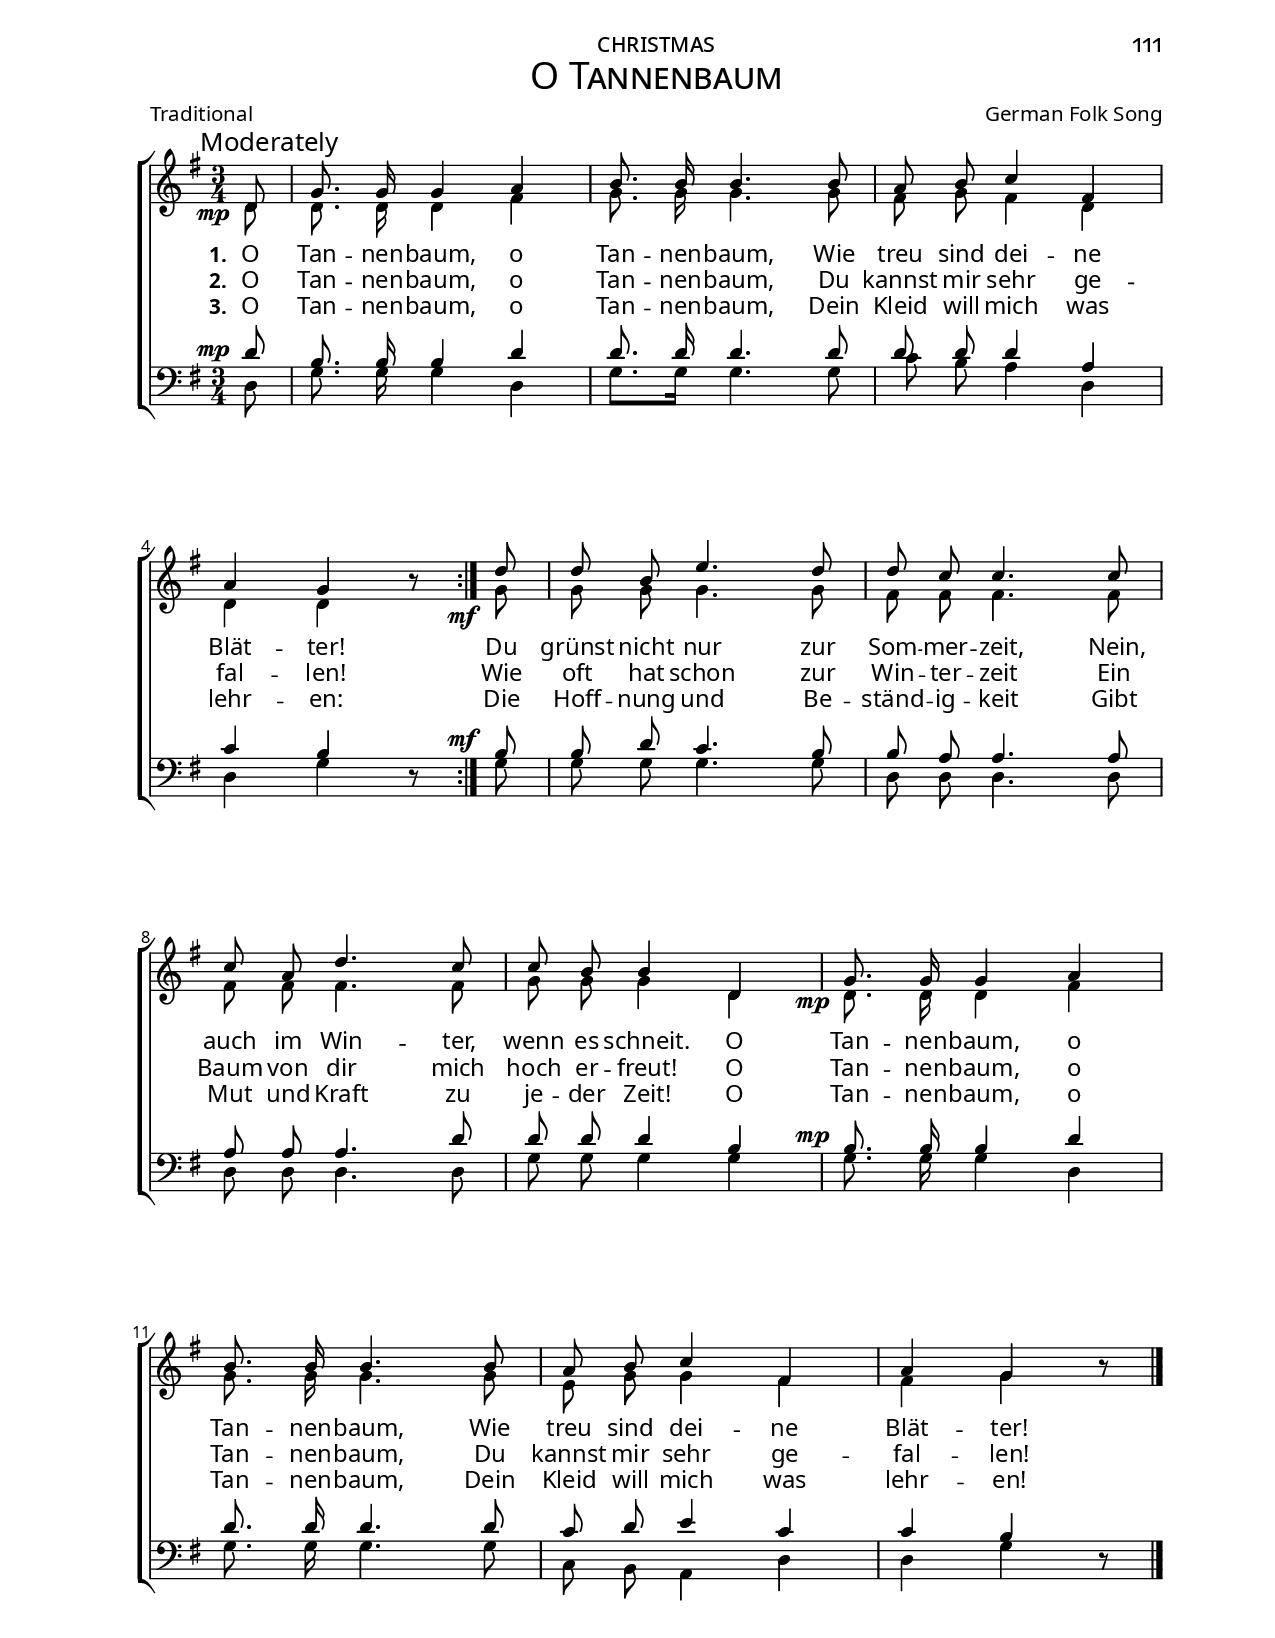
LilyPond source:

\version "2.14.2"
\include "util.ly"
\header {
  title = \markup{\override #'(font-name . "Garamond Premr Pro Smbd Subh"){ \abs-fontsize #18 \smallCapsOldStyle"O Tannenbaum"}}
  poet = \markup\oldStyleNum"Traditional"
  composer = \markup\oldStyleNum"German Folk Song"
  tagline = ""
}
\paper {
  paper-height = 11\in
  paper-width = 8.5\in
  indent = 0\in
  %system-system-spacing = #'((basic-distance . 10) (padding . 0))
  %system-system-spacing =
  %  #'((basic-distance . 0)
  %     (minimum-distance . 0)
  %     (padding . -0.35)
  %     (stretchability . 100))
  ragged-last-bottom = ##f
  ragged-bottom = ##f
  two-sided = ##t
  inner-margin = 1\in
  outer-margin = 0.75\in
  top-margin = 0.26\in
  bottom-margin = 0.25\in
  first-page-number = #111
  print-first-page-number = ##t
  headerLine = \markup{ \smallCapsOldStyle"christmas"}
  oddHeaderMarkup = \markup\fill-line{
     \abs-fontsize #12.5
     \combine 
        \fill-line{"" \on-the-fly #print-page-number-check-first
        \oldStylePageNum""
        }
        \fill-line{\headerLine}
  }
  evenHeaderMarkup = \markup {
     \abs-fontsize #12.5
     \combine
        \on-the-fly #print-page-number-check-first
        \oldStylePageNum""
        \fill-line{\headerLine}
  }
}
#(set-global-staff-size 18) \paper{ #(define fonts (make-pango-font-tree "Garamond Premr Pro" "Garamond Premr Pro" "Garamond Premr Pro" (/ 18 20))) }
global = {
  \key g \major
  \time 3/4
  \override DynamicLineSpanner #'staff-padding = #0.0
  \override DynamicLineSpanner #'Y-extent = #'(1 . 1)
  \override DynamicText #'X-offset = #-5
}

sopMusic = \relative c' {
  \once \override Score.RehearsalMark #'self-alignment-X = #LEFT
  \mark "Moderately"
  \partial 8 d8_\mp |
  g8.\noBeam g16 g4 a |
  b8.\noBeam b16 b4. b8 |
  a8\noBeam b c4 fis, | \break
  
  \partial 8*5 a g b8\rest \bar ":|."
  \partial 8 d8_\mf |
  d\noBeam b e4. d8 |
  d\noBeam c c4. c8 | \break
  
  c8\noBeam a d4. c8 |
  c\noBeam b b4 d, |
  g8.\noBeam_\mp g16 g4 a | \break
  
  b8.\noBeam b16 b4. b8 |
  a\noBeam b c4 fis, |
  \partial 8*5 a4 g b8\rest \bar "|."
}
sopWords = \lyricmode {
  
}

altoMusic = \relative c' {
  d8 |
  d8.\noBeam d16 d4 fis |
  g8.\noBeam g16 g4. g8 |
  fis8\noBeam g fis4 d |
  
  d d s8 |
  g8 |
  g\noBeam g g4. g8 |
  fis8\noBeam fis fis4. fis8 |
  
  fis\noBeam fis fis4. fis8 |
  g\noBeam g g4 d |
  d8.\noBeam d16 d4 fis |
  
  g8.\noBeam g16 g4. g8 |
  e\noBeam g g4 fis |
  fis g s8 \bar "|."
}
altoWords = \lyricmode {  
  \dropLyricsV
  \set stanza = #"1. "
  O Tan -- nen -- baum, o Tan -- nen -- baum,
  Wie treu sind dei -- ne Blät -- ter!
  Du grünst nicht nur zur Som -- mer -- zeit,
  Nein, auch im Win -- ter, wenn es schneit.
  O Tan -- nen -- baum, o Tan -- nen -- baum,
  Wie treu sind dei -- ne Blät -- ter!
}
altoWordsII = \lyricmode {
  \dropLyricsV
  \set stanza = #"2. "
  O Tan -- nen -- baum, o Tan -- nen -- baum,
  Du kannst mir sehr ge -- fal -- len!
  Wie oft hat schon zur Win -- ter -- zeit
  Ein Baum von dir mich hoch er -- freut!
  O Tan -- nen -- baum, o Tan -- nen -- baum,
  Du kannst mir sehr ge -- fal -- len!
}
altoWordsIII = \lyricmode {
  \dropLyricsV
  \set stanza = #"3. "
  O Tan -- nen -- baum, o Tan -- nen -- baum,
  Dein Kleid will mich was lehr -- en:
  Die Hoff -- nung und Be -- ständ -- ig -- keit
  Gibt Mut und Kraft zu je -- der Zeit!
  O Tan -- nen -- baum, o Tan -- nen -- baum,
  Dein Kleid will mich was lehr -- en!
}
altoWordsIV = \lyricmode {
  \set stanza = #"4. "
}
altoWordsV = \lyricmode {
}

tenorMusic = \relative c' {
  d8^\mp |
  b8.\noBeam b16 b4 d |
  d8.\noBeam d16 d4. d8 |
  d\noBeam d d4 a |
  
  c b s8 |
  b8^\mf |
  b\noBeam d c4. b8 |
  b\noBeam a a4. a8 |
  
  a\noBeam a a4. d8 |
  d\noBeam d d4 b |
  b8.\noBeam^\mp b16 b4 d |
  
  d8.\noBeam d16 d4. d8 |
  c\noBeam d e4 c |
  c b s8 \bar "|."
}
tenorWords = \lyricmode {

}

bassMusic = \relative c {
  d8 |
  g8.\noBeam g16 g4 d |
  g8. g16 g4. g8 |
  c8\noBeam b8\noBeam a4 d, |
  
  d g d8\rest |
  g |
  g\noBeam g g4. g8 |
  d\noBeam d d4. d8 |
  
  d\noBeam d d4. d8 |
  g\noBeam g g4 g |
  g8.\noBeam g16 g4 d |
  
  g8.\noBeam g16 g4. g8 |
  c,\noBeam b a4 d |
  d g d8\rest \bar "|."
}
bassWords = \lyricmode {

}

\score {
  <<
   \new ChoirStaff <<
%    \new Lyrics = sopranos \with { \override VerticalAxisGroup #'nonstaff-relatedstaff-spacing = #'((basic-distance . 1)) }
    \new Staff = women <<
      \new Voice = "sopranos" { \voiceOne << \global \sopMusic >> }
      \new Voice = "altos" { \voiceTwo << \global \altoMusic >> }
    >>
    \new Lyrics \with { alignAboveContext = #"women" \override VerticalAxisGroup #'nonstaff-relatedstaff-spacing = #'((basic-distance . 1))} \lyricsto "sopranos" \sopWords
    \new Lyrics = "altosV"  \with { alignBelowContext = #"women" } \lyricsto "sopranos" \altoWordsV
    \new Lyrics = "altosIV"  \with { alignBelowContext = #"women" } \lyricsto "sopranos" \altoWordsIV
    \new Lyrics = "altosIII"  \with { alignBelowContext = #"women" } \lyricsto "sopranos" \altoWordsIII
    \new Lyrics = "altosII"  \with { alignBelowContext = #"women" } \lyricsto "sopranos" \altoWordsII
    \new Lyrics = "altos"  \with { alignBelowContext = #"women" } \lyricsto "sopranos" \altoWords
   \new Staff = men <<
      \clef bass
      \new Voice = "tenors" { \voiceOne << \global \tenorMusic >> }
      \new Voice = "basses" { \voiceTwo << \global \bassMusic >> }
    >>
    \new Lyrics \with { alignAboveContext = #"men" \override VerticalAxisGroup #'nonstaff-relatedstaff-spacing = #'((basic-distance . 1)) } \lyricsto "tenors" \tenorWords
    \new Lyrics \with { alignBelowContext = #"men" \override VerticalAxisGroup #'nonstaff-relatedstaff-spacing = #'((basic-distance . 1)) } \lyricsto "basses" \bassWords
  >>
%    \new PianoStaff << \new Staff { \new Voice { \pianoRH } } \new Staff { \clef "bass" \pianoLH } >>
  >>
  \layout {
  \context {
    \Lyrics
    \override LyricText #'font-size = #1.3
  }
    \context {
      \Score
      %\override SpacingSpanner #'base-shortest-duration = #(ly:make-moment 1 8)
      %\override SpacingSpanner #'common-shortest-duration = #(ly:make-moment 1 4)
    }
    \context {
      % Remove all empty staves
      % \Staff \RemoveEmptyStaves \override VerticalAxisGroup #'remove-first = ##t
    }
    \context {
      \Lyrics
      \override LyricText #'X-offset = #center-on-word
    }
  }
}

